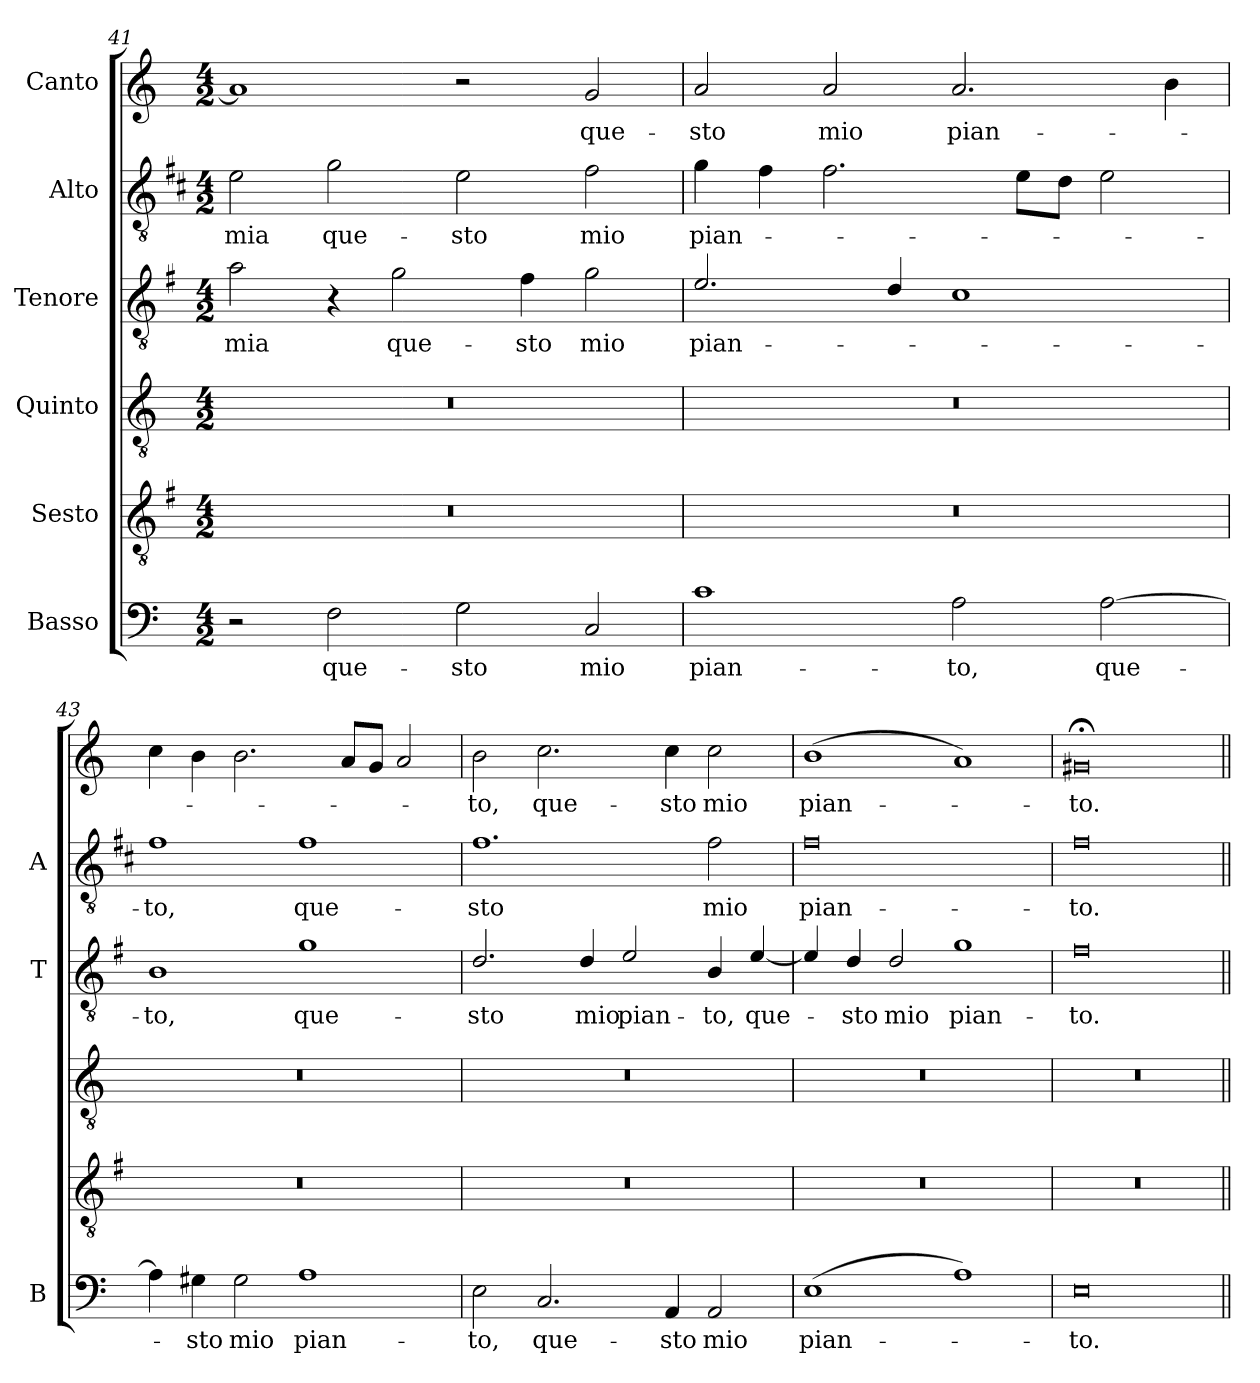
**kern	**text	**kern	**kern	**kern	**text	**kern	**text	**kern	**text
*part6	*part6	*part5	*part4	*part3	*part3	*part2	*part2	*part1	*part1
*staff6	*staff6	*staff5	*staff4	*staff3	*staff3	*staff2	*staff2	*staff1	*staff1
*I"Basso	*	*I"Sesto	*I"Quinto	*I"Tenore	*	*I"Alto	*	*I"Canto	*
*I'B	*	*	*	*I'T	*	*I'A	*	*	*
*clefF4	*	*clefGv2	*clefGv2	*clefGv2	*	*clefGv2	*	*clefG2	*
*	*	*ITrd4c7	*	*ITrd4c7	*	*ITrd1c2	*	*	*
*k[]	*	*k[]	*k[]	*k[]	*	*k[]	*	*k[]	*
*C:	*	*C:	*C:	*C:	*	*C:	*	*C:	*
*M4/2	*	*M4/2	*M4/2	*M4/2	*	*M4/2	*	*M4/2	*
=41	=41	=41	=41	=41	=41	=41	=41	=41	=41
!	!	!	!	!	!LO:LY:b	!	!LO:LY:b	!	!
2r	.	0r	0r	2d\	mia	2d\	mia	1a]	.
!	!LO:LY:b	!	!	!	!	!	!LO:LY:b	!	!
2F\	que-	.	.	4r	.	2f\	que-	.	.
!	!	!	!	!	!LO:LY:b	!	!	!	!
.	.	.	.	2c\	que-	.	.	.	.
!	!LO:LY:b	!	!	!	!	!	!LO:LY:b	!	!
2G\	-sto	.	.	.	.	2d\	-sto	2r	.
!	!	!	!	!	!LO:LY:b	!	!	!	!
.	.	.	.	4B\	-sto	.	.	.	.
!	!LO:LY:b	!	!	!	!LO:LY:b	!	!LO:LY:b	!	!LO:LY:b
2C/	mio	.	.	2c\	mio	2e\	mio	2g/	que-
=42	=42	=42	=42	=42	=42	=42	=42	=42	=42
!	!LO:LY:b	!	!	!	!LO:LY:b	!	!LO:LY:b	!	!LO:LY:b
1c	pian-	0r	0r	2.A/	pian-	4f\	pian-	2a/	-sto
.	.	.	.	.	.	4e\	.	.	.
!	!	!	!	!	!	!	!	!	!LO:LY:b
.	.	.	.	.	.	2.e\	.	2a/	mio
.	.	.	.	4G/	.	.	.	.	.
!	!LO:LY:b	!	!	!	!	!	!	!	!LO:LY:b
2A\	-to,	.	.	1F	.	.	.	2.a/	pian-
.	.	.	.	.	.	8d\L	.	.	.
.	.	.	.	.	.	8c\J	.	.	.
!	!LO:LY:b	!	!	!	!	!	!	!	!
[2A\	que-	.	.	.	.	2d\	.	.	.
.	.	.	.	.	.	.	.	4b\	.
!!LO:LB:g=z
=43	=43	=43	=43	=43	=43	=43	=43	=43	=43
!	!	!	!	!	!LO:LY:b	!	!LO:LY:b	!	!
4A\]	.	0r	0r	1E	-to,	1e	-to,	4cc\	.
!	!LO:LY:b	!	!	!	!	!	!	!	!
4G#X\	-sto	.	.	.	.	.	.	4b\	.
!	!LO:LY:b	!	!	!	!	!	!	!	!
2G#\	mio	.	.	.	.	.	.	2.b\	.
!	!LO:LY:b	!	!	!	!LO:LY:b	!	!LO:LY:b	!	!
1A	pian-	.	.	1c	que-	1e	que-	.	.
.	.	.	.	.	.	.	.	8a/L	.
.	.	.	.	.	.	.	.	8g/J	.
.	.	.	.	.	.	.	.	2a/	.
=44	=44	=44	=44	=44	=44	=44	=44	=44	=44
!	!LO:LY:b	!	!	!	!LO:LY:b	!	!LO:LY:b	!	!LO:LY:b
2E\	-to,	0r	0r	2.G/	-sto	1.e	-sto	2b\	-to,
!	!LO:LY:b	!	!	!	!	!	!	!	!LO:LY:b
2.C/	que-	.	.	.	.	.	.	2.cc\	que-
!	!	!	!	!	!LO:LY:b	!	!	!	!
.	.	.	.	4G/	mio	.	.	.	.
!	!	!	!	!	!LO:LY:b	!	!	!	!
.	.	.	.	2A/	pian-	.	.	.	.
!	!LO:LY:b	!	!	!	!	!	!	!	!LO:LY:b
4AA/	-sto	.	.	.	.	.	.	4cc\	-sto
!	!LO:LY:b	!	!	!	!LO:LY:b	!	!LO:LY:b	!	!LO:LY:b
2AA/	mio	.	.	4E/	-to,	2e\	mio	2cc\	mio
!	!	!	!	!	!LO:LY:b	!	!	!	!
.	.	.	.	[4A/	que-	.	.	.	.
=45	=45	=45	=45	=45	=45	=45	=45	=45	=45
!	!LO:LY:b	!	!	!	!	!	!LO:LY:b	!	!LO:LY:b
(>1E	pian-	0r	0r	4A/]	.	0e	pian-	(>1b	pian-
!	!	!	!	!	!LO:LY:b	!	!	!	!
.	.	.	.	4G/	-sto	.	.	.	.
!	!	!	!	!	!LO:LY:b	!	!	!	!
.	.	.	.	2G/	mio	.	.	.	.
!	!	!	!	!	!LO:LY:b	!	!	!	!
1A)	.	.	.	1c	pian-	.	.	1a)	.
=46	=46	=46	=46	=46	=46	=46	=46	=46	=46
!	!LO:LY:b	!	!	!	!LO:LY:b	!	!LO:LY:b	!	!LO:LY:b
0E	-to.	0r	0r	0B	-to.	0e	-to.	0g#X;<	-to.
=||	=||	=||	=||	=||	=||	=||	=||	=||	=||
*-	*-	*-	*-	*-	*-	*-	*-	*-	*-
